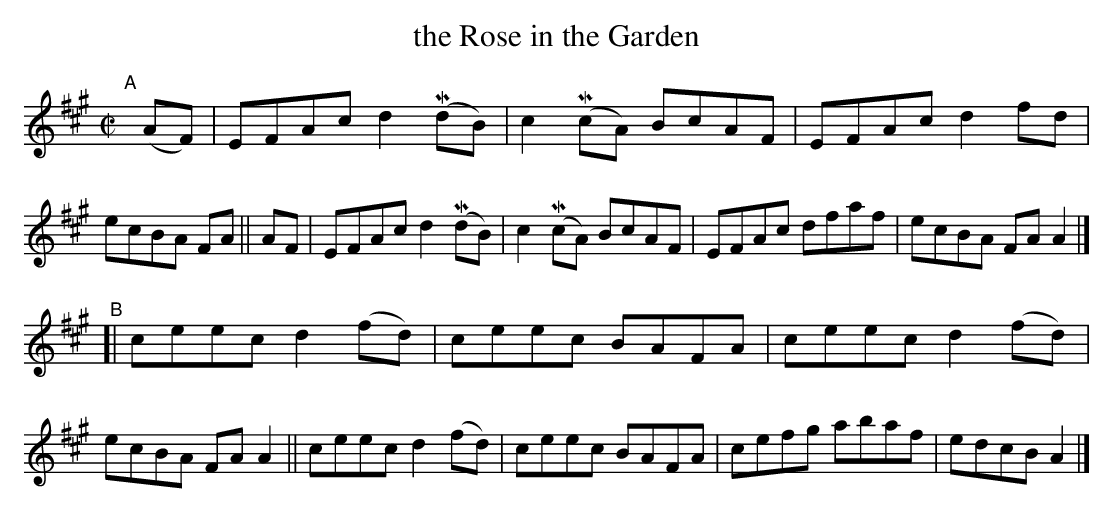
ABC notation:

X:1
T: the Rose in the Garden
M: C|
L: 1/8
K: A
"^A"\
[|](AF)| EFAc d2(MdB) | c2(McA) BcAF | EFAc d2fd | ecBA FA \
||  AF | EFAc d2(MdB) | c2(McA) BcAF | EFAc dfaf | ecBA FAA2 |]
"^B"\
[| ceec d2(fd) | ceec BAFA | ceec d2(fd) | ecBA FAA2 \
|| ceec d2(fd) | ceec BAFA | cefg abaf | edcB A2 |]
